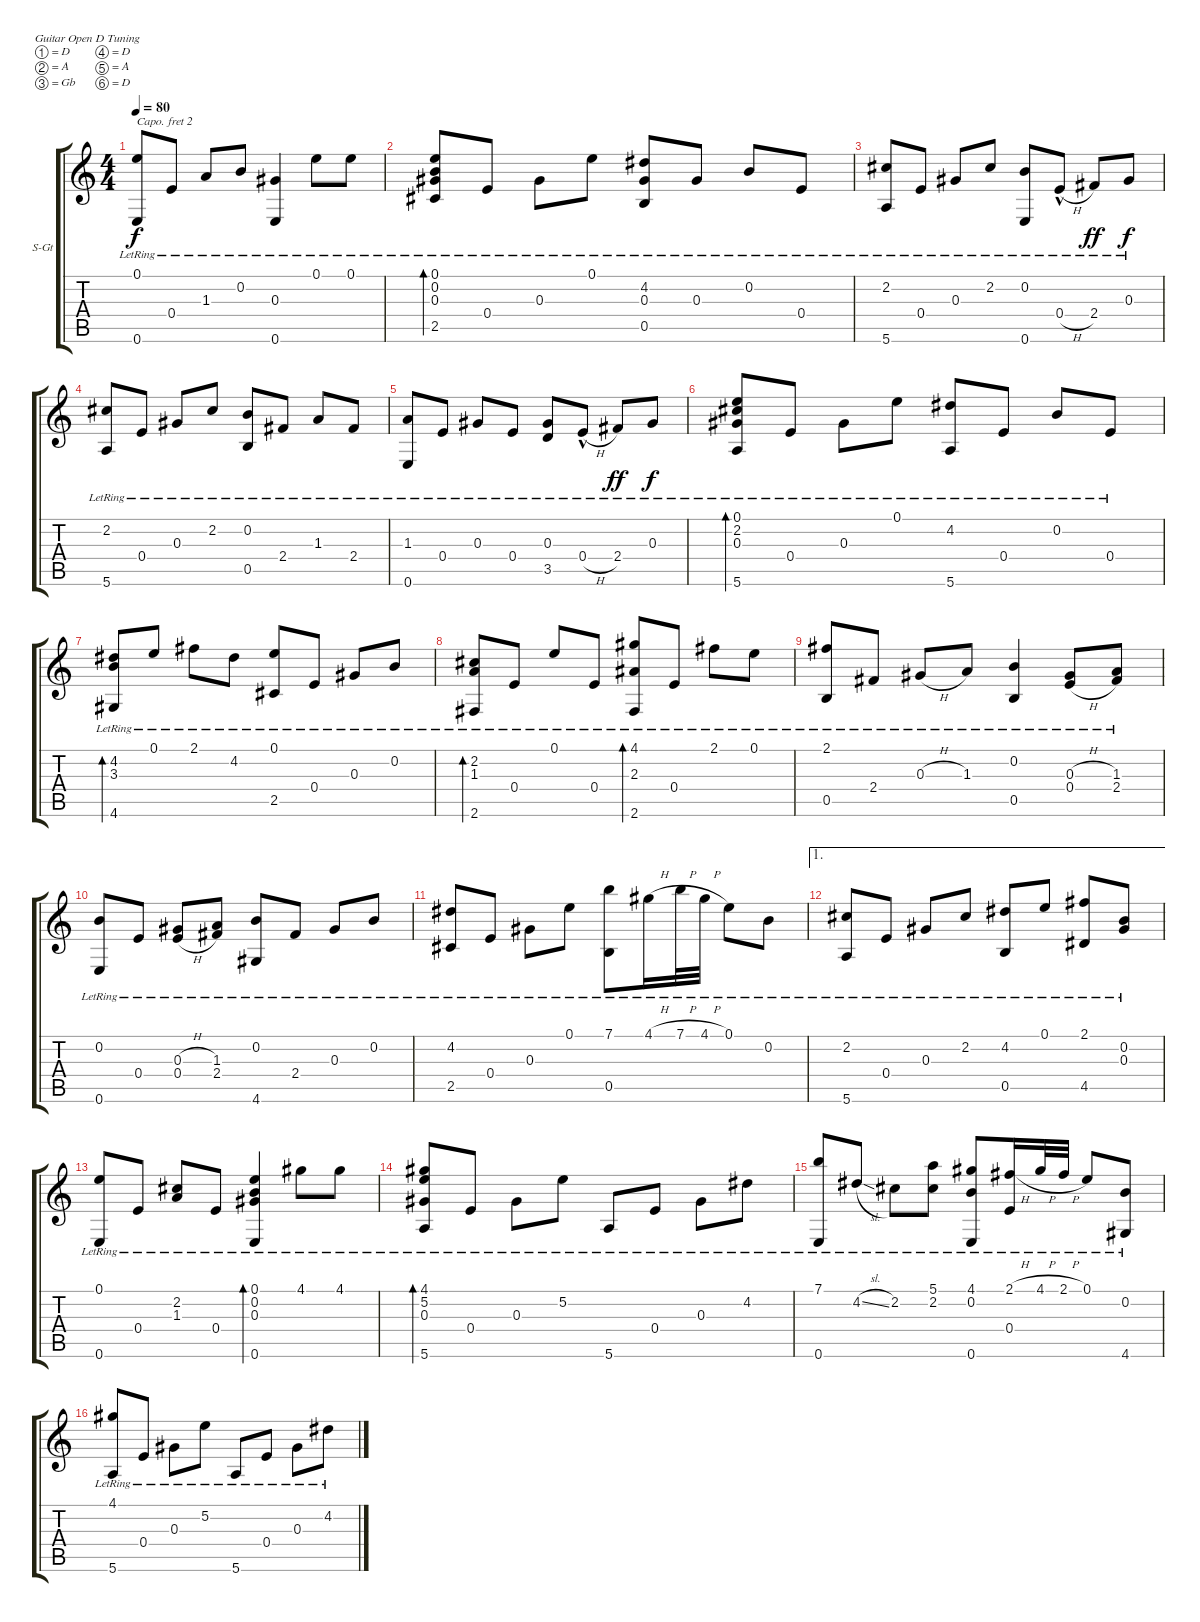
\bracketExtendMode groupsimilarinstruments
\firstSystemTrackNameOrientation horizontal
\otherSystemsTrackNameOrientation horizontal
\track ("Guitar" "S-Gt") {instrument acousticguitarsteel}
\staff {score tabs}
\capo 2
\tuning (D4 A3 Gb3 D3 A2 D2)
\ts (4 4)
\tempo 80
\clef g2
\ks c
(0.1{lr} 0.6{lr}).8{dy f} 0.4{lr}.8 1.3{lr}.8 0.2{lr}.8 (0.3{lr} 0.6{lr}).4 0.1{lr}.8 0.1{lr}.8 |
(0.1{lr} 0.2{lr} 0.3{lr} 2.5{lr}).8{bd 30} 0.4{lr}.8 0.3{lr}.8 0.1{lr}.8 (4.2{lr} 0.3{lr} 0.5{lr}).8 0.3{lr}.8 0.2{lr}.8 0.4{lr}.8 |
(2.2{lr} 5.6{lr}).8 0.4{lr}.8 0.3{lr}.8 2.2{lr}.8 (0.2{lr} 0.6{lr}).8 0.4{h hac lr}.8 2.4{lr}.8{dy ff} 0.3{lr}.8{dy f} |
(2.2{lr} 5.6{lr}).8 0.4{lr}.8 0.3{lr}.8 2.2{lr}.8 (0.2{lr} 0.5{lr}).8 2.4{lr}.8 1.3{lr}.8 2.4{lr}.8 |
(1.3{lr} 0.6{lr}).8 0.4{lr}.8 0.3{lr}.8 0.4{lr}.8 (0.3{lr} 3.5{lr}).8 0.4{h hac lr}.8 2.4{lr}.8{dy ff} 0.3{lr}.8{dy f} |
(0.1{lr} 2.2{lr} 0.3{lr} 5.6{lr}).8{bd 30} 0.4{lr}.8 0.3{lr}.8 0.1{lr}.8 (4.2{lr} 5.6{lr}).8 0.4{lr}.8 0.2{lr}.8 0.4{lr}.8 |
(4.2{lr} 3.3{lr} 4.6{lr}).8{bd 30} 0.1{lr}.8 2.1{lr}.8 4.2{lr}.8 (0.1{lr} 2.5{lr}).8 0.4{lr}.8 0.3{lr}.8 0.2{lr}.8 |
(2.2{lr} 1.3{lr} 2.6{lr}).8{bd 30} 0.4{lr}.8 0.1{lr}.8 0.4{lr}.8 (4.1{lr} 2.3{lr} 2.6{lr}).8{bd 30} 0.4{lr}.8 2.1{lr}.8 0.1{lr}.8 |
(2.1{lr} 0.5{lr}).8 2.4{lr}.8 0.3{h lr}.8 1.3{lr}.8 (0.2{lr} 0.5{lr}).4 (0.3{h lr} 0.4{h lr}).8 (1.3{lr} 2.4{lr}).8 |
(0.2{lr} 0.6{lr}).8 0.4{lr}.8 (0.3{h lr} 0.4{h lr}).8 (1.3{lr} 2.4{lr}).8 (0.2{lr} 4.6{lr}).8 2.4{lr}.8 0.3{lr}.8 0.2{lr}.8 |
(4.2{lr} 2.5{lr}).8 0.4{lr}.8 0.3{lr}.8 0.1{lr}.8 (7.1{lr} 0.5{lr}).8 4.1{h lr}.16 7.1{h lr}.32 4.1{h lr}.32 0.1{lr}.8 0.2{lr}.8 |
\ae 1
(2.2{lr} 5.6{lr}).8 0.4{lr}.8 0.3{lr}.8 2.2{lr}.8 (4.2{lr} 0.5{lr}).8 0.1{lr}.8 (2.1{lr} 4.5{lr}).8 (0.2{lr} 0.3{lr}).8 |
(0.1{lr} 0.6{lr}).8 0.4{lr}.8 (2.2{lr} 1.3{lr}).8 0.4{lr}.8 (0.1{lr} 0.2{lr} 0.3{lr} 0.6{lr}).4{bd 30} 4.1{lr}.8 4.1{lr}.8 |
(4.1{lr} 5.2{lr} 0.3{lr} 5.6{lr}).8{bd 30} 0.4{lr}.8 0.3{lr}.8 5.2{lr}.8 5.6{lr}.8 0.4{lr}.8 0.3{lr}.8 4.2{lr}.8 |
(7.1{lr} 0.6{lr}).8 4.2{sl lr}.8 2.2{lr}.8 (5.1{lr} 2.2{lr}).8 (4.1{lr} 0.2{lr} 0.6{lr}).8 (2.1{h lr} 0.4{lr}).16 4.1{h lr}.32 2.1{h lr}.32 0.1{lr}.8 (0.2{lr} 4.6{lr}).8 |
(4.1{lr} 5.6{lr}).8 0.4{lr}.8 0.3{lr}.8 5.2{lr}.8 5.6{lr}.8 0.4{lr}.8 0.3{lr}.8 4.2{lr}.8
